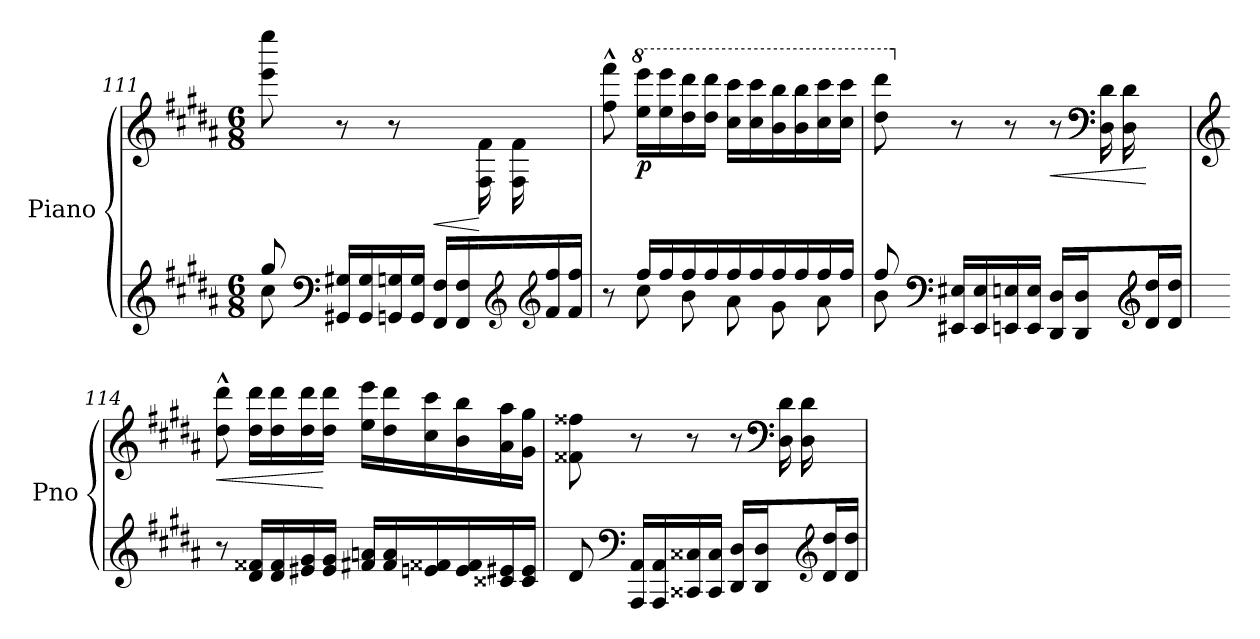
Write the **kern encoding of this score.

**kern	**kern	**dynam
*part1	*part1	*part1
*staff2	*staff1	*staff1/2
*I"Piano	*	*
*I'Pno	*	*
*clefG2	*clefG2	*
*k[f#c#g#d#a#]	*k[f#c#g#d#a#]	*
*M6/8	*M6/8	*
=111	=111	=111
*^	*^	*
8gg#/	8cc#\	8eee\ 8eeee\	2ryy	.
*clefF4	*	*	*	*
16GG#X/ 16G#X/LL	2ryy	8r	.	.
16GG#/ 16G#/	.	.	.	.
16GGn/ 16Gn/	.	8r	.	.
16GG/ 16G/JJ	.	.	.	.
!	!	!	!	!LO:HP:b
16FF#/ 16F#/LL	.	8ryy	.	<
16FF#/ 16F#/	.	.	.	.
8ryy	.	4ryy	16F#\ 16f#\	[
*clefG2	*	*	*	*
.	.	.	16F#\ 16f#\	.
16f#/ 16ff#/	8ryy	.	8ryy	.
16f#/ 16ff#/JJ	.	.	.	.
*	*	*v	*v	*
!!LO:LB:g=z
=112	=112	=112	=112
8r	8ryy	8ff#\^^ 8fff#\^^	.
*	*	*8va	*
!	!	!	!LO:DY:b
16ff#/LL	8cc#\	16eee\ 16eeee\LL	p
16ff#/	.	16eee\ 16eeee\	.
16ff#/	8b\	16ddd#\ 16dddd#\	.
16ff#/	.	16ddd#\ 16dddd#\JJ	.
16ff#/	8a#\	16ccc#\ 16cccc#\LL	.
16ff#/	.	16ccc#\ 16cccc#\	.
16ff#/	8g#\	16bb\ 16bbb\	.
16ff#/	.	16bb\ 16bbb\	.
16ff#/	8a#\	16ccc#\ 16cccc#\	.
16ff#/JJ	.	16ccc#\ 16cccc#\JJ	.
=113	=113	=113	=113
*	*	*^	*
8ff#/	8b\	8ddd#\ 8dddd#\	2ryy	.
*clefF4	*	*	*	*
*	*	*X8va	*	*
16EE#X/ 16E#X/LL	2ryy	8r	.	.
16EE#/ 16E#/	.	.	.	.
16EEn/ 16En/	.	8r	.	.
16EE/ 16E/JJ	.	.	.	.
!	!	!	!	!LO:HP:b
16DD#/ 16D#/LL	.	8r	.	<
16DD#/ 16D#/	.	.	.	.
*	*	*clefF4	*	*
8ryy	.	8ryy	16D#\ 16d#\	.
.	.	.	16D#\ 16d#\	.
*clefG2	*	*	*	*
16d#/ 16dd#/	8ryy	8ryy	8ryy	[
16d#/ 16dd#/JJ	.	.	.	.
*v	*v	*	*	*
*	*v	*v	*
=114	=114	=114
*	*clefG2	*
!	!	!LO:HP:b
8r	8dd#\^^ 8ddd#\^^	<
16d#/ 16f##X/LL	16dd#\ 16ddd#\LL	.
16d#/ 16f##/	16dd#\ 16ddd#\	.
16e#X/ 16g#/	16dd#\ 16ddd#\	.
16e#/ 16g#/JJ	16dd#\ 16ddd#\JJ	[
16f#X/ 16an/LL	16ee\ 16eee\LL	.
16f#/ 16a/	16dd#\ 16ddd#\	.
16en/ 16f##X/	16cc#\ 16ccc#\	.
16e/ 16f##/	16b\ 16bb\	.
16c##X/ 16e#X/	16a#\ 16aa#\	.
16c##/ 16e#/JJ	16g#\ 16gg#\JJ	.
!!LO:LB:g=z
=115	=115	=115
*	*^	*
8d#/	8f##X\ 8ff##X\	2ryy	.
*clefF4	*	*	*
16AAA#/ 16AA#/LL	8r	.	.
16AAA#/ 16AA#/	.	.	.
16CC##X/ 16C##X/	8r	.	.
16CC##/ 16C##/JJ	.	.	.
16DD#/ 16D#/LL	8r	.	.
16DD#/ 16D#/	.	.	.
*	*clefF4	*	*
8ryy	4ryy	16D#\ 16d#\	.
.	.	16D#\ 16d#\	.
*clefG2	*	*	*
16d#/ 16dd#/	.	8ryy	.
16d#/ 16dd#/JJ	.	.	.
*	*v	*v	*
=	=	=
*-	*-	*-
